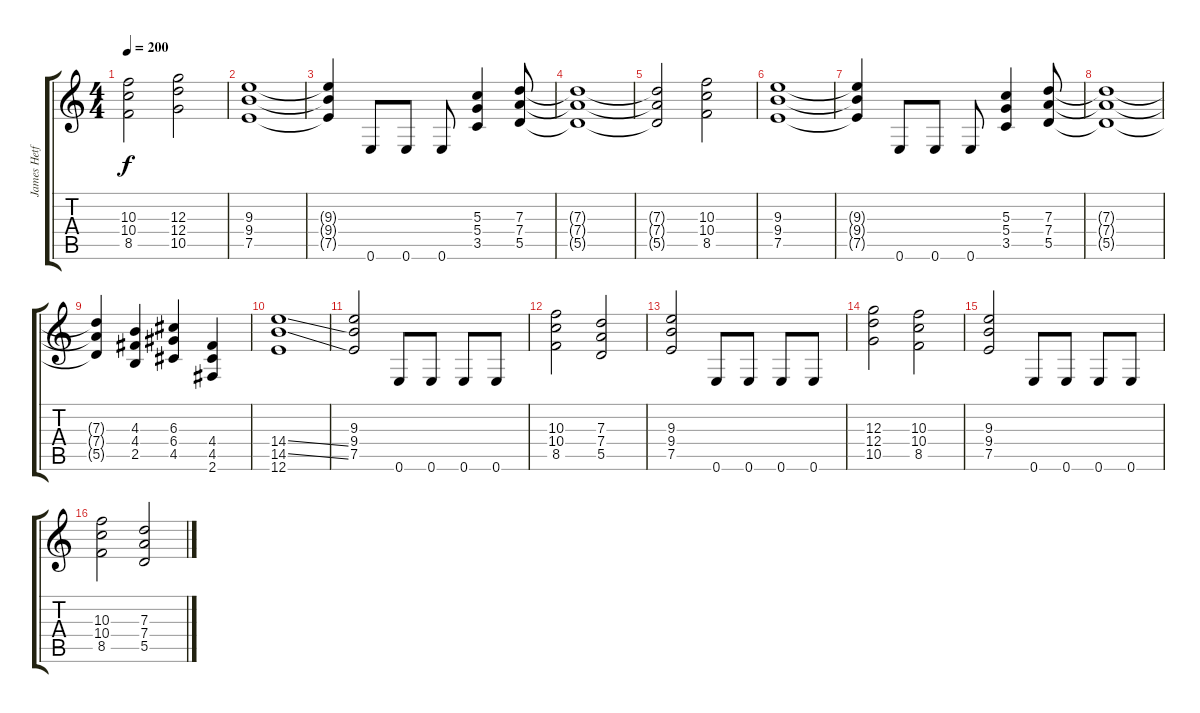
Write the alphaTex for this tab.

\track ("James Hetfield (Guitar)" "James Hetf") {instrument distortionguitar}
\staff {score tabs}
\tuning (E4 B3 G3 D3 A2 E2) {hide}
\ts (4 4)
\tempo 200
\clef g2
\ks c
(10.3 10.4 8.5).2{dy f} (12.3 12.4 10.5).2 |
(9.3 9.4 7.5).1 |
(9.3{t} 9.4{t} 7.5{t}).4 0.6.8 0.6.8 0.6.8 (5.3 5.4 3.5).4 (7.3 7.4 5.5).8 |
(7.3{t} 7.4{t} 5.5{t}).1 |
(7.3{t} 7.4{t} 5.5{t}).2 (10.3 10.4 8.5).2 |
(9.3 9.4 7.5).1 |
(9.3{t} 9.4{t} 7.5{t}).4 0.6.8 0.6.8 0.6.8 (5.3 5.4 3.5).4 (7.3 7.4 5.5).8 |
(7.3{t} 7.4{t} 5.5{t}).1 |
(7.3{t} 7.4{t} 5.5{t}).4 (4.3 4.4 2.5).4 (6.3 6.4 4.5).4 (4.4 4.5 2.6).4 |
(14.4{ss} 14.5{ss} 12.6).1 |
(9.3 9.4 7.5).2 0.6.8 0.6.8 0.6.8 0.6.8 |
(10.3 10.4 8.5).2 (7.3 7.4 5.5).2 |
(9.3 9.4 7.5).2 0.6.8 0.6.8 0.6.8 0.6.8 |
(12.3 12.4 10.5).2 (10.3 10.4 8.5).2 |
(9.3 9.4 7.5).2 0.6.8 0.6.8 0.6.8 0.6.8 |
(10.3 10.4 8.5).2 (7.3 7.4 5.5).2
